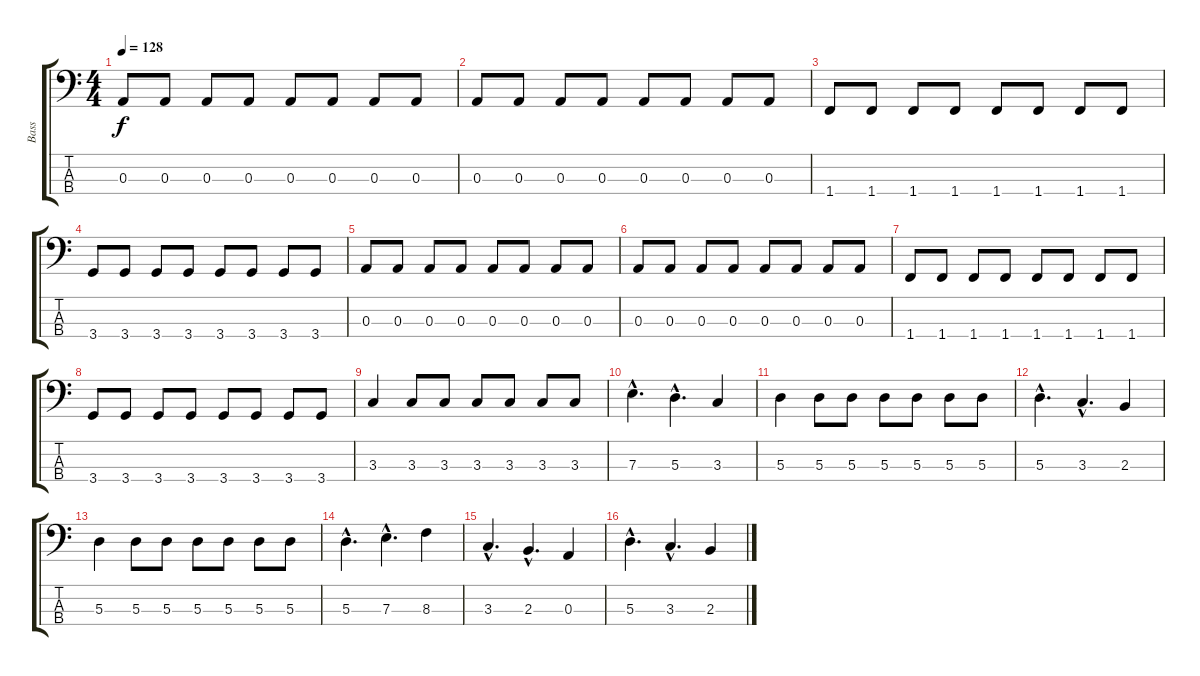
\track ("Bass" "Bass") {instrument electricbassfinger}
\staff {score tabs}
\tuning (G2 D2 A1 E1) {hide}
\ts (4 4)
\tempo 128
\clef f4
\ks c
0.3.8{dy f} 0.3.8 0.3.8 0.3.8 0.3.8 0.3.8 0.3.8 0.3.8 |
0.3.8 0.3.8 0.3.8 0.3.8 0.3.8 0.3.8 0.3.8 0.3.8 |
1.4.8 1.4.8 1.4.8 1.4.8 1.4.8 1.4.8 1.4.8 1.4.8 |
3.4.8 3.4.8 3.4.8 3.4.8 3.4.8 3.4.8 3.4.8 3.4.8 |
0.3.8 0.3.8 0.3.8 0.3.8 0.3.8 0.3.8 0.3.8 0.3.8 |
0.3.8 0.3.8 0.3.8 0.3.8 0.3.8 0.3.8 0.3.8 0.3.8 |
1.4.8 1.4.8 1.4.8 1.4.8 1.4.8 1.4.8 1.4.8 1.4.8 |
3.4.8 3.4.8 3.4.8 3.4.8 3.4.8 3.4.8 3.4.8 3.4.8 |
3.3.4{volume 8} 3.3.8 3.3.8 3.3.8 3.3.8 3.3.8 3.3.8 |
7.3{hac}.4{d} 5.3{hac}.4{d} 3.3.4 |
5.3.4 5.3.8 5.3.8 5.3.8 5.3.8 5.3.8 5.3.8 |
5.3{hac}.4{d} 3.3{hac}.4{d} 2.3.4 |
5.3.4 5.3.8 5.3.8 5.3.8 5.3.8 5.3.8 5.3.8 |
5.3{hac}.4{d} 7.3{hac}.4{d} 8.3.4 |
3.3{hac}.4{d} 2.3{hac}.4{d} 0.3.4 |
5.3{hac}.4{d} 3.3{hac}.4{d} 2.3.4
